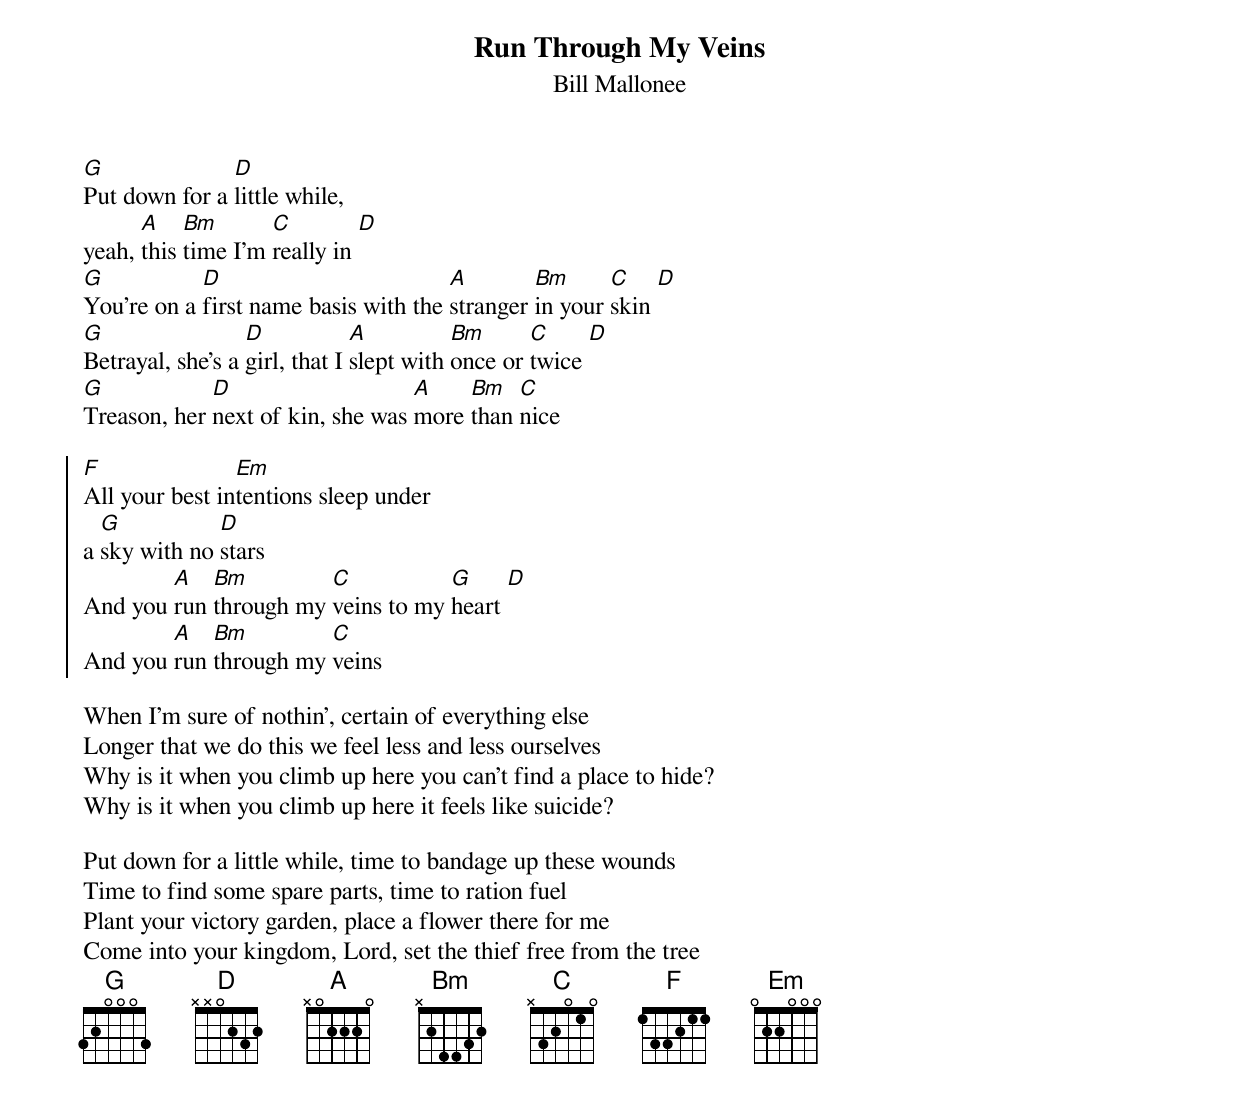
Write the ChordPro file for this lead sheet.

{title:Run Through My Veins}
{st:Bill Mallonee}

[G]Put down for a [D]little while,
yeah, [A]this [Bm]time I'm [C]really in [D]
[G]You're on a [D]first name basis with the [A]stranger [Bm]in your [C]skin [D]
[G]Betrayal, she's a [D]girl, that I [A]slept with [Bm]once or [C]twice [D]
[G]Treason, her [D]next of kin, she was [A]more [Bm]than [C]nice

{soc}
[F]All your best in[Em]tentions sleep under
a [G]sky with no [D]stars
And you [A]run [Bm]through my [C]veins to my [G]heart [D]
And you [A]run [Bm]through my [C]veins
{eoc}

When I'm sure of nothin', certain of everything else
Longer that we do this we feel less and less ourselves
Why is it when you climb up here you can't find a place to hide?
Why is it when you climb up here it feels like suicide?

Put down for a little while, time to bandage up these wounds
Time to find some spare parts, time to ration fuel
Plant your victory garden, place a flower there for me
Come into your kingdom, Lord, set the thief free from the tree
